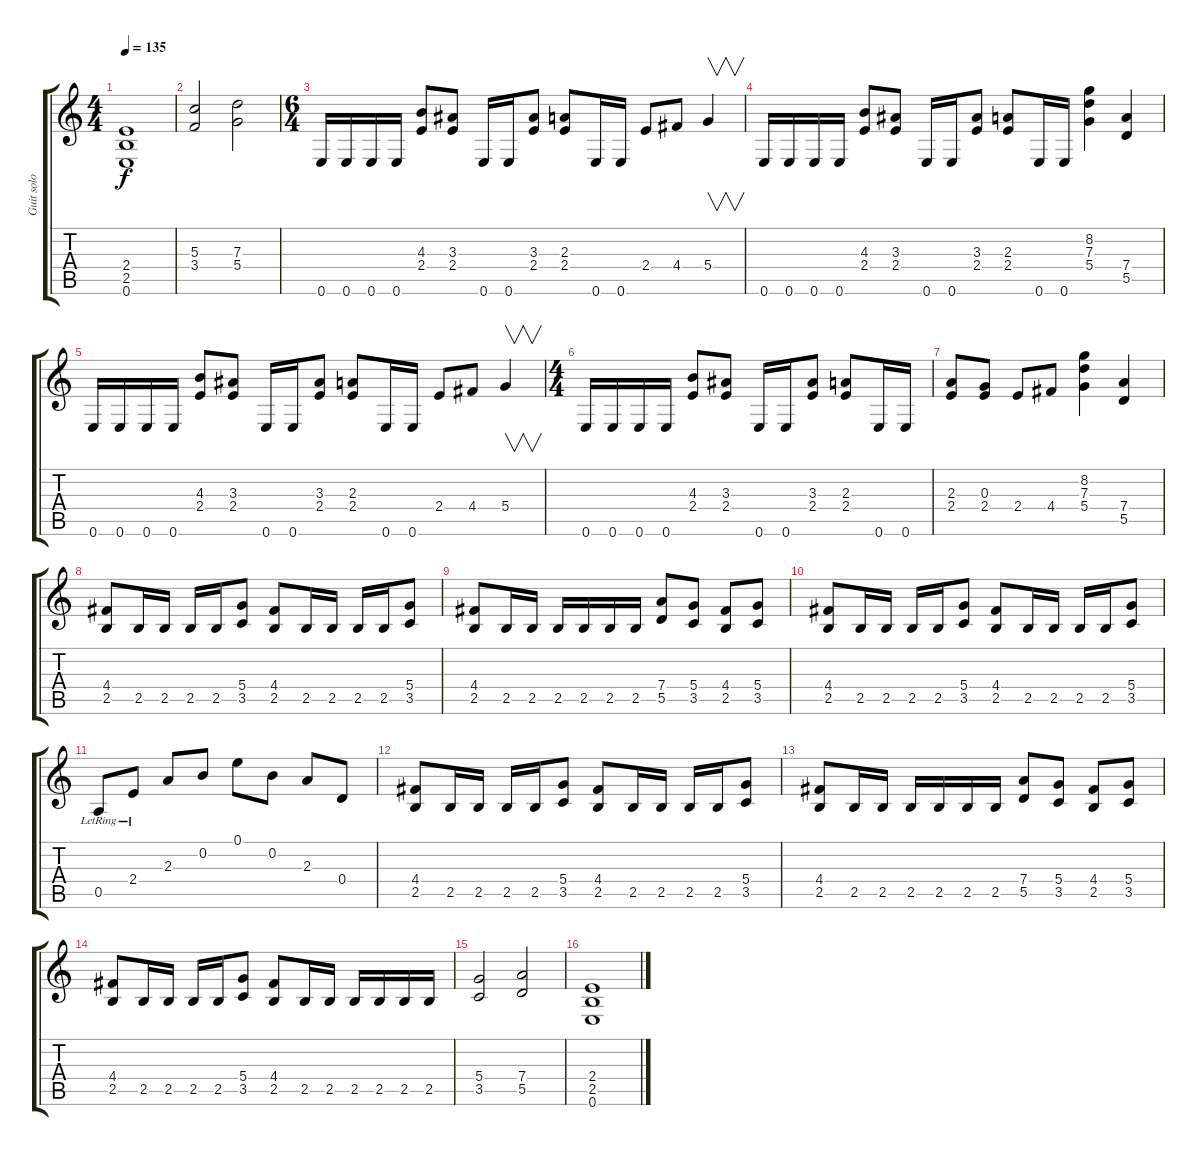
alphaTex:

\track ("Guit solo" "Guit solo") {instrument overdrivenguitar}
\staff {score tabs}
\tuning (E4 B3 G3 D3 A2 E2) {hide}
\ts (4 4)
\tempo 135
\clef g2
\ks c
(2.4 2.5 0.6).1{dy f} |
(5.3 3.4).2 (7.3 5.4).2 |
\ts (6 4)
0.6.16 0.6.16 0.6.16 0.6.16 (4.3 2.4).8 (3.3 2.4).8 0.6.16 0.6.16 (3.3 2.4).8 (2.3 2.4).8 0.6.16 0.6.16 2.4.8 4.4.8 5.4.4{v} |
0.6.16 0.6.16 0.6.16 0.6.16 (4.3 2.4).8 (3.3 2.4).8 0.6.16 0.6.16 (3.3 2.4).8 (2.3 2.4).8 0.6.16 0.6.16 (8.2 7.3 5.4).4 (7.4 5.5).4 |
0.6.16 0.6.16 0.6.16 0.6.16 (4.3 2.4).8 (3.3 2.4).8 0.6.16 0.6.16 (3.3 2.4).8 (2.3 2.4).8 0.6.16 0.6.16 2.4.8 4.4.8 5.4.4{v} |
\ts (4 4)
0.6.16 0.6.16 0.6.16 0.6.16 (4.3 2.4).8 (3.3 2.4).8 0.6.16 0.6.16 (3.3 2.4).8 (2.3 2.4).8 0.6.16 0.6.16 |
(2.3 2.4).8 (0.3 2.4).8 2.4.8 4.4.8 (8.2 7.3 5.4).4 (7.4 5.5).4 |
(4.4 2.5).8 2.5.16 2.5.16 2.5.16 2.5.16 (5.4 3.5).8 (4.4 2.5).8 2.5.16 2.5.16 2.5.16 2.5.16 (5.4 3.5).8 |
(4.4 2.5).8 2.5.16 2.5.16 2.5.16 2.5.16 2.5.16 2.5.16 (7.4 5.5).8 (5.4 3.5).8 (4.4 2.5).8 (5.4 3.5).8 |
(4.4 2.5).8 2.5.16 2.5.16 2.5.16 2.5.16 (5.4 3.5).8 (4.4 2.5).8 2.5.16 2.5.16 2.5.16 2.5.16 (5.4 3.5).8 |
0.5{lr}.8 2.4{lr}.8 2.3.8 0.2.8 0.1.8 0.2.8 2.3.8 0.4.8 |
(4.4 2.5).8 2.5.16 2.5.16 2.5.16 2.5.16 (5.4 3.5).8 (4.4 2.5).8 2.5.16 2.5.16 2.5.16 2.5.16 (5.4 3.5).8 |
(4.4 2.5).8 2.5.16 2.5.16 2.5.16 2.5.16 2.5.16 2.5.16 (7.4 5.5).8 (5.4 3.5).8 (4.4 2.5).8 (5.4 3.5).8 |
(4.4 2.5).8 2.5.16 2.5.16 2.5.16 2.5.16 (5.4 3.5).8 (4.4 2.5).8 2.5.16 2.5.16 2.5.16 2.5.16 2.5.16 2.5.16 |
(5.4 3.5).2 (7.4 5.5).2 |
(2.4 2.5 0.6).1
